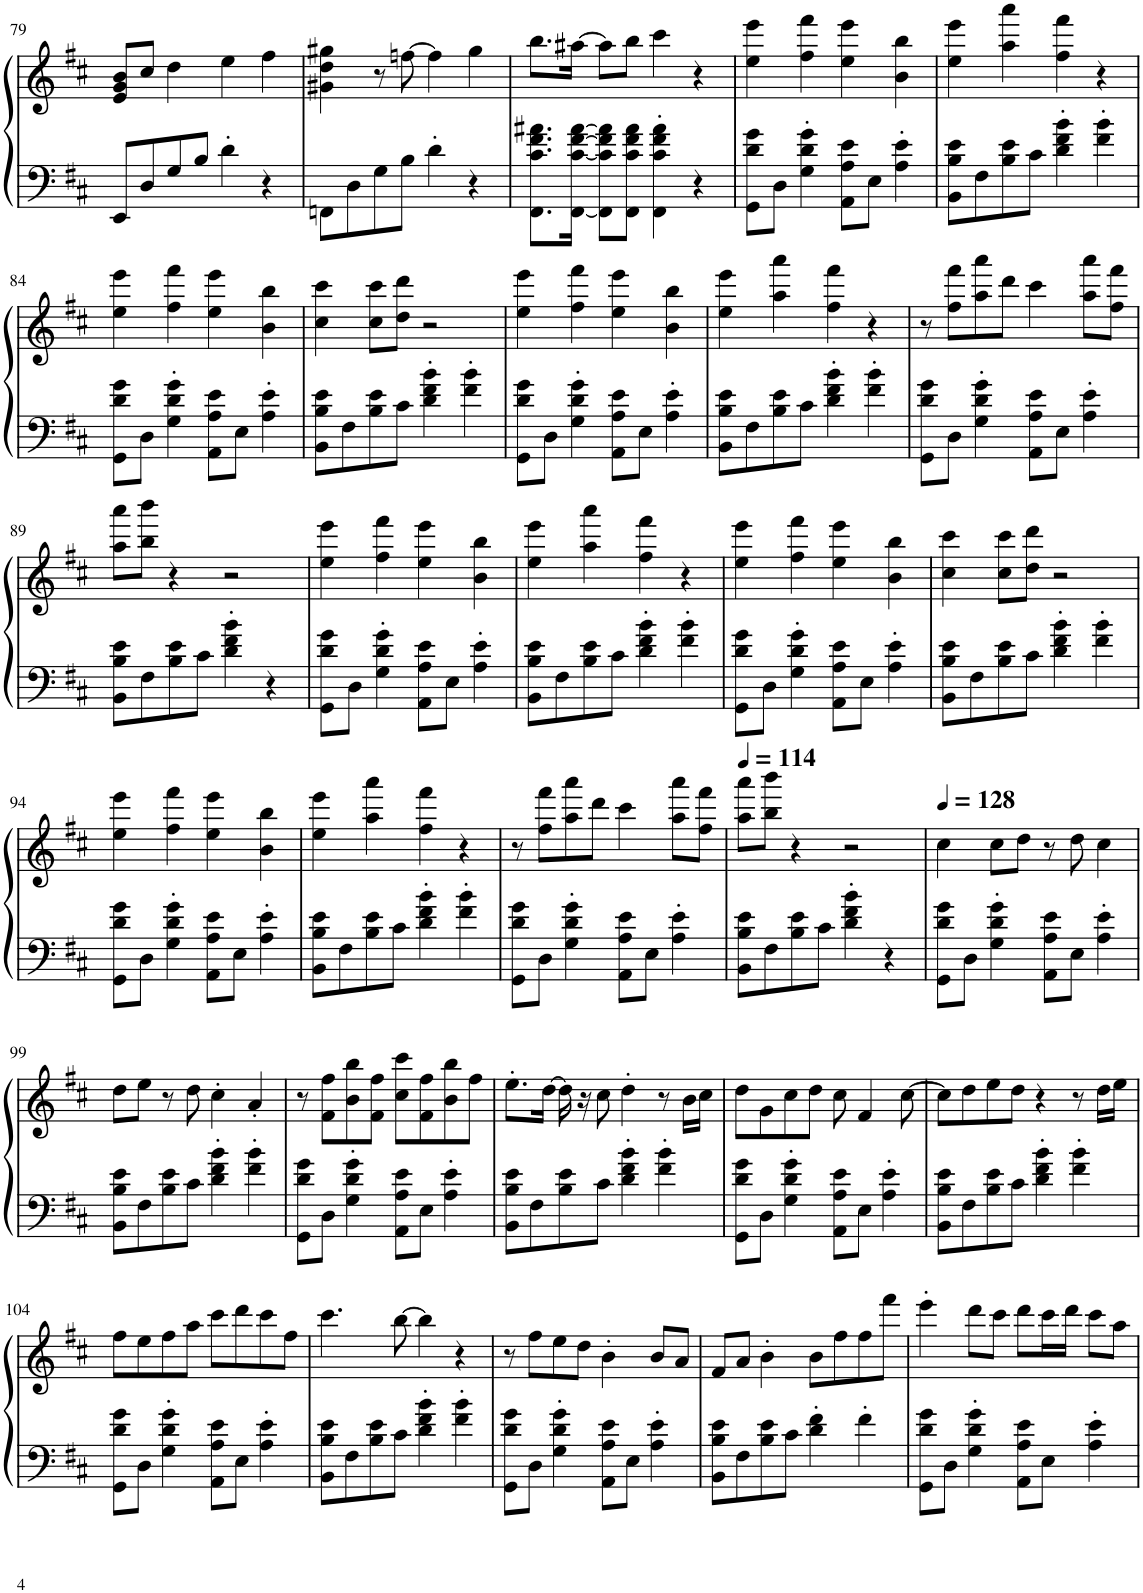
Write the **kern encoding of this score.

**kern	**kern
*part1	*part1
*staff2	*staff1
*I"钢琴, Piano 1	*
*I'Pno.	*
!!LO:PB:g=z
*clefF4	*clefG2
*k[f#c#]	*k[f#c#]
*M4/4	*M4/4
=79	=79
8EE/L	8e/ 8g/ 8b/L
8D/	8cc#/J
8G/	4dd\
8B/J	.
4d'\	4ee\
4r	4ff#\
=80	=80
8FFn\L	4g#X\ 4dd\ 4gg#X\
8D\	.
8G\	8r
8B\J	[8ffn\
4d'\	4ff\]
4r	4gg#\
=81	=81
8.FF#\ 8.c#\ 8.f#\ 8.a#X\L	8.bb\L
[16FF#\ [16c#\ [16f#\ [16a#\Jk	[16aa#X\Jk
8FF#\] 8c#\] 8f#\] 8a#\]L	8aa#\L]
8FF#\ 8c#\ 8f#\ 8a#\J	8bb\J
4FF#\' 4c#\' 4f#\' 4a#\'	4ccc#\
4r	4r
=82	=82
8GG\ 8d\ 8g\L	4ee\ 4eee\
8D\J	.
4G\' 4d\' 4g\'	4ff#\ 4fff#\
8AA\ 8A\ 8e\L	4ee\ 4eee\
8E\J	.
4A\' 4e\'	4b\ 4bb\
=83	=83
8BB\ 8B\ 8e\L	4ee\ 4eee\
8F#\	.
8B\ 8e\	4aa\ 4aaa\
8c#\J	.
4d\' 4f#\' 4b\'	4ff#\ 4fff#\
4f#\' 4b\'	4r
!!LO:LB:g=z
=84	=84
8GG\ 8d\ 8g\L	4ee\ 4eee\
8D\J	.
4G\' 4d\' 4g\'	4ff#\ 4fff#\
8AA\ 8A\ 8e\L	4ee\ 4eee\
8E\J	.
4A\' 4e\'	4b\ 4bb\
=85	=85
8BB\ 8B\ 8e\L	4cc#\ 4ccc#\
8F#\	.
8B\ 8e\	8cc#\ 8ccc#\L
8c#\J	8dd\ 8ddd\J
4d\' 4f#\' 4b\'	2r
4f#\' 4b\'	.
=86	=86
8GG\ 8d\ 8g\L	4ee\ 4eee\
8D\J	.
4G\' 4d\' 4g\'	4ff#\ 4fff#\
8AA\ 8A\ 8e\L	4ee\ 4eee\
8E\J	.
4A\' 4e\'	4b\ 4bb\
=87	=87
8BB\ 8B\ 8e\L	4ee\ 4eee\
8F#\	.
8B\ 8e\	4aa\ 4aaa\
8c#\J	.
4d\' 4f#\' 4b\'	4ff#\ 4fff#\
4f#\' 4b\'	4r
=88	=88
8GG\ 8d\ 8g\L	8r
8D\J	8ff#\ 8fff#\L
4G\' 4d\' 4g\'	8aa\ 8aaa\
.	8ddd\J
8AA\ 8A\ 8e\L	4ccc#\
8E\J	.
4A\' 4e\'	8aa\ 8aaa\L
.	8ff#\ 8fff#\J
!!LO:LB:g=z
=89	=89
8BB\ 8B\ 8e\L	8aa\ 8aaa\L
8F#\	8bb\ 8bbb\J
8B\ 8e\	4r
8c#\J	.
4d\' 4f#\' 4b\'	2r
4r	.
=90	=90
8GG\ 8d\ 8g\L	4ee\ 4eee\
8D\J	.
4G\' 4d\' 4g\'	4ff#\ 4fff#\
8AA\ 8A\ 8e\L	4ee\ 4eee\
8E\J	.
4A\' 4e\'	4b\ 4bb\
=91	=91
8BB\ 8B\ 8e\L	4ee\ 4eee\
8F#\	.
8B\ 8e\	4aa\ 4aaa\
8c#\J	.
4d\' 4f#\' 4b\'	4ff#\ 4fff#\
4f#\' 4b\'	4r
=92	=92
8GG\ 8d\ 8g\L	4ee\ 4eee\
8D\J	.
4G\' 4d\' 4g\'	4ff#\ 4fff#\
8AA\ 8A\ 8e\L	4ee\ 4eee\
8E\J	.
4A\' 4e\'	4b\ 4bb\
=93	=93
8BB\ 8B\ 8e\L	4cc#\ 4ccc#\
8F#\	.
8B\ 8e\	8cc#\ 8ccc#\L
8c#\J	8dd\ 8ddd\J
4d\' 4f#\' 4b\'	2r
4f#\' 4b\'	.
!!LO:LB:g=z
=94	=94
8GG\ 8d\ 8g\L	4ee\ 4eee\
8D\J	.
4G\' 4d\' 4g\'	4ff#\ 4fff#\
8AA\ 8A\ 8e\L	4ee\ 4eee\
8E\J	.
4A\' 4e\'	4b\ 4bb\
=95	=95
8BB\ 8B\ 8e\L	4ee\ 4eee\
8F#\	.
8B\ 8e\	4aa\ 4aaa\
8c#\J	.
4d\' 4f#\' 4b\'	4ff#\ 4fff#\
4f#\' 4b\'	4r
=96	=96
8GG\ 8d\ 8g\L	8r
8D\J	8ff#\ 8fff#\L
4G\' 4d\' 4g\'	8aa\ 8aaa\
.	8ddd\J
8AA\ 8A\ 8e\L	4ccc#\
8E\J	.
4A\' 4e\'	8aa\ 8aaa\L
.	8ff#\ 8fff#\J
=97	=97
*	*MM114
8BB\ 8B\ 8e\L	8aa\ 8aaa\L
8F#\	8bb\ 8bbb\J
8B\ 8e\	4r
8c#\J	.
4d\' 4f#\' 4b\'	2r
4r	.
=98	=98
*	*MM128
8GG\ 8d\ 8g\L	4cc#\
8D\J	.
4G\' 4d\' 4g\'	8cc#\L
.	8dd\J
8AA\ 8A\ 8e\L	8r
8E\J	8dd\
4A\' 4e\'	4cc#\
!!LO:LB:g=z
=99	=99
8BB\ 8B\ 8e\L	8dd\L
8F#\	8ee\J
8B\ 8e\	8r
8c#\J	8dd\
4d\' 4f#\' 4b\'	4cc#'\
4f#\' 4b\'	4a'/
=100	=100
8GG\ 8d\ 8g\L	8r
8D\J	8f#\ 8ff#\L
4G\' 4d\' 4g\'	8b\ 8bb\
.	8f#\ 8ff#\J
8AA\ 8A\ 8e\L	8cc#\ 8ccc#\L
8E\J	8f#\ 8ff#\
4A\' 4e\'	8b\ 8bb\
.	8ff#\J
=101	=101
8BB\ 8B\ 8e\L	8.ee'\L
8F#\	.
.	[16dd\Jk
8B\ 8e\	16dd\]
.	16r
8c#\J	8cc#\
4d\' 4f#\' 4b\'	4dd'\
4f#\' 4b\'	8r
.	16b\LL
.	16cc#\JJ
=102	=102
8GG\ 8d\ 8g\L	8dd\L
8D\J	8g\
4G\' 4d\' 4g\'	8cc#\
.	8dd\J
8AA\ 8A\ 8e\L	8cc#\
8E\J	4f#/
4A\' 4e\'	.
.	[8cc#\
=103	=103
8BB\ 8B\ 8e\L	8cc#\L]
8F#\	8dd\
8B\ 8e\	8ee\
8c#\J	8dd\J
4d\' 4f#\' 4b\'	4r
4f#\' 4b\'	8r
.	16dd\LL
.	16ee\JJ
!!LO:LB:g=z
=104	=104
8GG\ 8d\ 8g\L	8ff#\L
8D\J	8ee\
4G\' 4d\' 4g\'	8ff#\
.	8aa\J
8AA\ 8A\ 8e\L	8ccc#\L
8E\J	8ddd\
4A\' 4e\'	8ccc#\
.	8ff#\J
=105	=105
8BB\ 8B\ 8e\L	4.ccc#\
8F#\	.
8B\ 8e\	.
8c#\J	[8bb\
4d\' 4f#\' 4b\'	4bb\]
4f#\' 4b\'	4r
=106	=106
8GG\ 8d\ 8g\L	8r
8D\J	8ff#\L
4G\' 4d\' 4g\'	8ee\
.	8dd\J
8AA\ 8A\ 8e\L	4b'\
8E\J	.
4A\' 4e\'	8b/L
.	8a/J
=107	=107
8BB\ 8B\ 8e\L	8f#/L
8F#\	8a/J
8B\ 8e\	4b'\
8c#\J	.
4d\' 4f#\'	8b\L
.	8ff#\
4f#'\	8ff#\
.	8fff#\J
=108	=108
8GG\ 8d\ 8g\L	4eee'\
8D\J	.
4G\' 4d\' 4g\'	8ddd\L
.	8ccc#\J
8AA\ 8A\ 8e\L	8ddd\L
8E\J	16ccc#\L
.	16ddd\JJ
4A\' 4e\'	8ccc#\L
.	8aa\J
=	=
*-	*-
